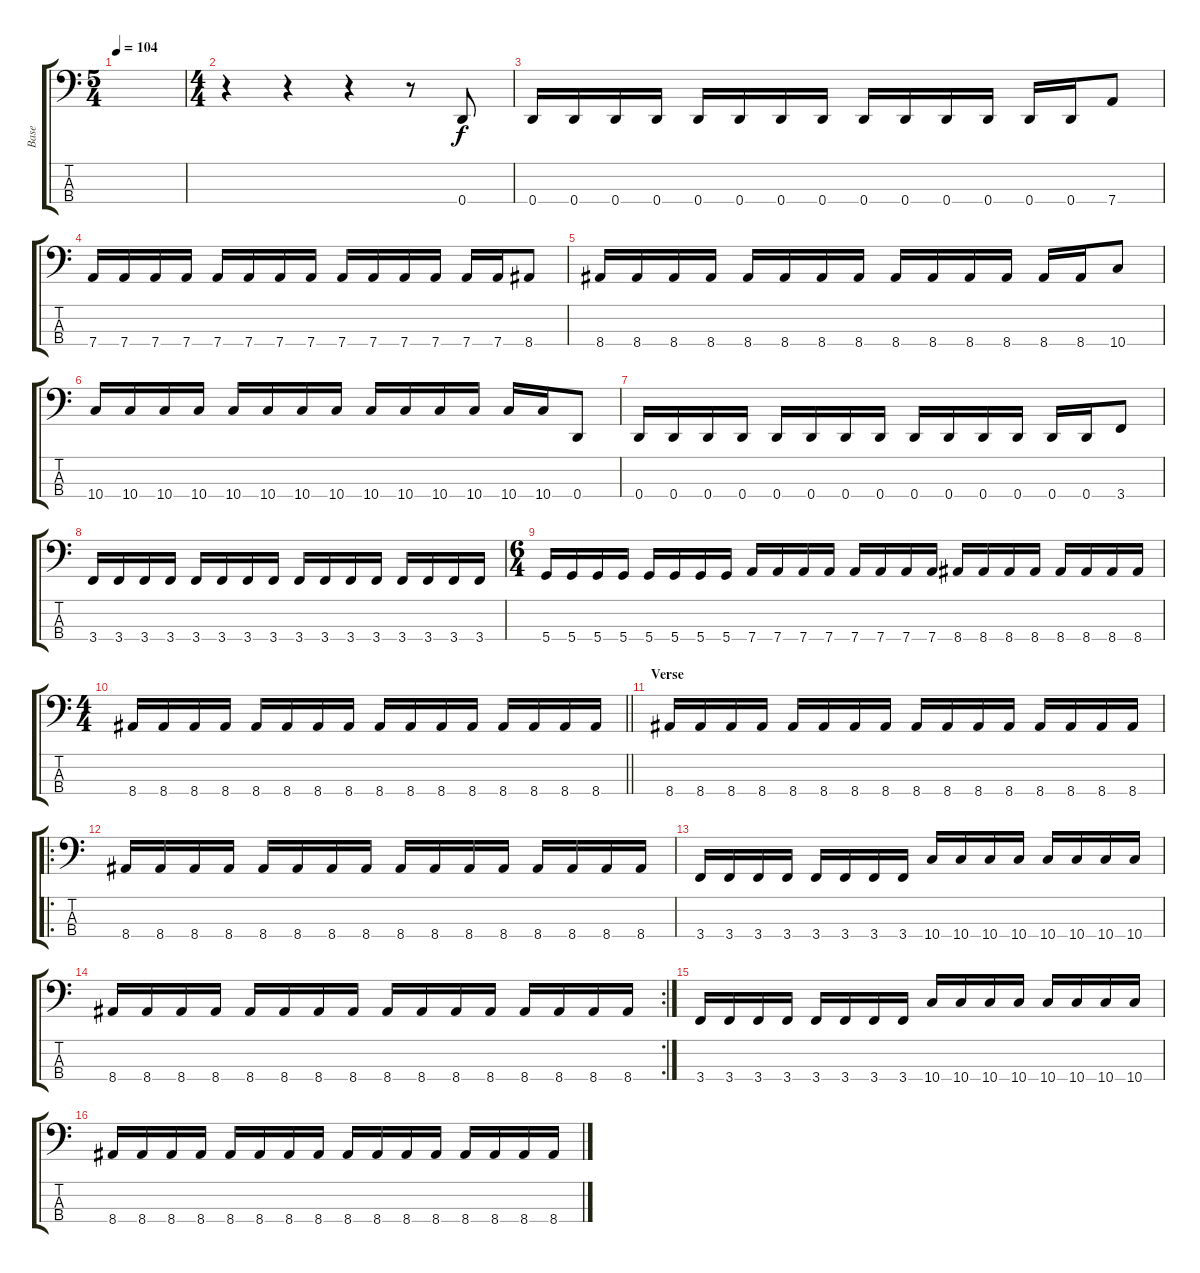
\track ("Base" "Base") {instrument electricbassfinger}
\staff {score tabs}
\tuning (G2 D2 A1 D1) {hide}
\ts (5 4)
\tempo 104
\clef f4
\ks c
|
\ts (4 4)
r.4 r.4 r.4 r.8 0.4.8 |
0.4.16 0.4.16 0.4.16 0.4.16 0.4.16 0.4.16 0.4.16 0.4.16 0.4.16 0.4.16 0.4.16 0.4.16 0.4.16 0.4.16 7.4.8 |
7.4.16 7.4.16 7.4.16 7.4.16 7.4.16 7.4.16 7.4.16 7.4.16 7.4.16 7.4.16 7.4.16 7.4.16 7.4.16 7.4.16 8.4.8 |
8.4.16 8.4.16 8.4.16 8.4.16 8.4.16 8.4.16 8.4.16 8.4.16 8.4.16 8.4.16 8.4.16 8.4.16 8.4.16 8.4.16 10.4.8 |
10.4.16 10.4.16 10.4.16 10.4.16 10.4.16 10.4.16 10.4.16 10.4.16 10.4.16 10.4.16 10.4.16 10.4.16 10.4.16 10.4.16 0.4.8 |
0.4.16 0.4.16 0.4.16 0.4.16 0.4.16 0.4.16 0.4.16 0.4.16 0.4.16 0.4.16 0.4.16 0.4.16 0.4.16 0.4.16 3.4.8 |
3.4.16 3.4.16 3.4.16 3.4.16 3.4.16 3.4.16 3.4.16 3.4.16 3.4.16 3.4.16 3.4.16 3.4.16 3.4.16 3.4.16 3.4.16 3.4.16 |
\ts (6 4)
5.4.16 5.4.16 5.4.16 5.4.16 5.4.16 5.4.16 5.4.16 5.4.16 7.4.16 7.4.16 7.4.16 7.4.16 7.4.16 7.4.16 7.4.16 7.4.16 8.4.16 8.4.16 8.4.16 8.4.16 8.4.16 8.4.16 8.4.16 8.4.16 |
\ts (4 4)
\barLineRight lightlight
8.4.16 8.4.16 8.4.16 8.4.16 8.4.16 8.4.16 8.4.16 8.4.16 8.4.16 8.4.16 8.4.16 8.4.16 8.4.16 8.4.16 8.4.16 8.4.16 |
\section ("" "Verse")
8.4.16 8.4.16 8.4.16 8.4.16 8.4.16 8.4.16 8.4.16 8.4.16 8.4.16 8.4.16 8.4.16 8.4.16 8.4.16 8.4.16 8.4.16 8.4.16 |
\ro
8.4.16 8.4.16 8.4.16 8.4.16 8.4.16 8.4.16 8.4.16 8.4.16 8.4.16 8.4.16 8.4.16 8.4.16 8.4.16 8.4.16 8.4.16 8.4.16 |
3.4.16 3.4.16 3.4.16 3.4.16 3.4.16 3.4.16 3.4.16 3.4.16 10.4.16 10.4.16 10.4.16 10.4.16 10.4.16 10.4.16 10.4.16 10.4.16 |
\rc 2
8.4.16 8.4.16 8.4.16 8.4.16 8.4.16 8.4.16 8.4.16 8.4.16 8.4.16 8.4.16 8.4.16 8.4.16 8.4.16 8.4.16 8.4.16 8.4.16 |
3.4.16 3.4.16 3.4.16 3.4.16 3.4.16 3.4.16 3.4.16 3.4.16 10.4.16 10.4.16 10.4.16 10.4.16 10.4.16 10.4.16 10.4.16 10.4.16 |
8.4.16 8.4.16 8.4.16 8.4.16 8.4.16 8.4.16 8.4.16 8.4.16 8.4.16 8.4.16 8.4.16 8.4.16 8.4.16 8.4.16 8.4.16 8.4.16
